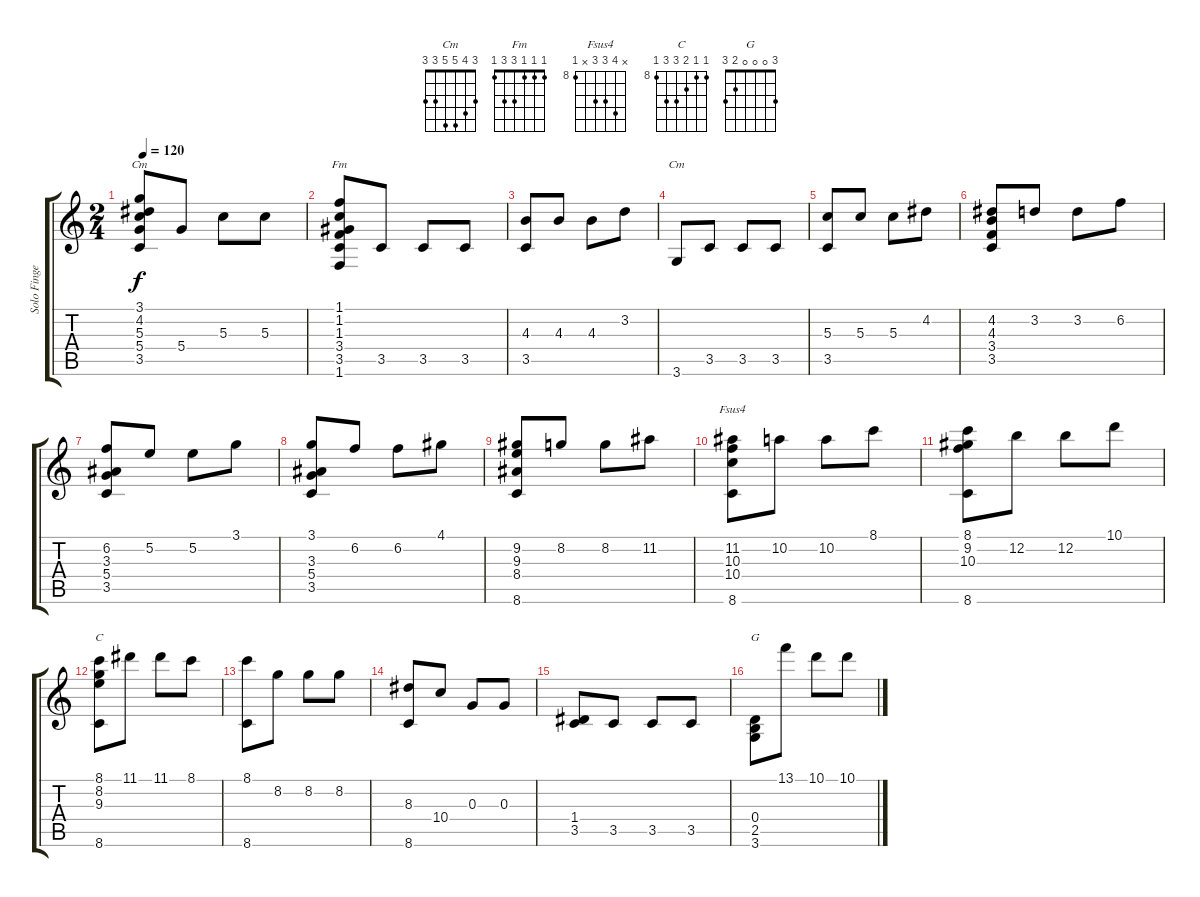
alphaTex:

\track ("Solo Fingerstyle Guitar" "Solo Finge") {instrument acousticguitarnylon}
\staff {score tabs}
\tuning (E4 B3 G3 D3 A2 E2) {hide}
\chord ("Cm" 3 4 5 5 3 x)
\chord ("Fm" 1 1 1 3 3 1)
\chord ("Cm" 3 4 5 5 3 3)
\chord ("Fsus4" x 11 10 10 x 8) {firstfret 8}
\chord ("C" 8 8 9 10 10 8) {firstfret 8}
\chord ("G" 3 0 0 0 2 3)
\ts (2 4)
\tempo 120
\clef g2
\ks c
(3.1 4.2 5.3 5.4 3.5).8{ch "Cm" dy f} 5.4.8 5.3.8 5.3.8 |
(1.1 1.2 1.3 3.4 3.5 1.6).8{ch "Fm"} 3.5.8 3.5.8 3.5.8 |
(4.3 3.5).8 4.3.8 4.3.8 3.2.8 |
3.6.8{ch "Cm"} 3.5.8 3.5.8 3.5.8 |
(5.3 3.5).8 5.3.8 5.3.8 4.2.8 |
(4.2 4.3 3.4 3.5).8 3.2.8 3.2.8 6.2.8 |
(6.2 3.3 5.4 3.5).8 5.2.8 5.2.8 3.1.8 |
(3.1 3.3 5.4 3.5).8 6.2.8 6.2.8 4.1.8 |
(9.2 9.3 8.4 8.6).8 8.2.8 8.2.8 11.2.8 |
(11.2 10.3 10.4 8.6).8{ch "Fsus4"} 10.2.8 10.2.8 8.1.8 |
(8.1 9.2 10.3 8.6).8 12.2.8 12.2.8 10.1.8 |
(8.1 8.2 9.3 8.6).8{ch "C"} 11.1.8 11.1.8 8.1.8 |
(8.1 8.6).8 8.2.8 8.2.8 8.2.8 |
(8.3 8.6).8 10.4.8 0.3.8 0.3.8 |
(1.4 3.5).8 3.5.8 3.5.8 3.5.8 |
(0.4 2.5 3.6).8{ch "G"} 13.1.8 10.1.8 10.1.8
